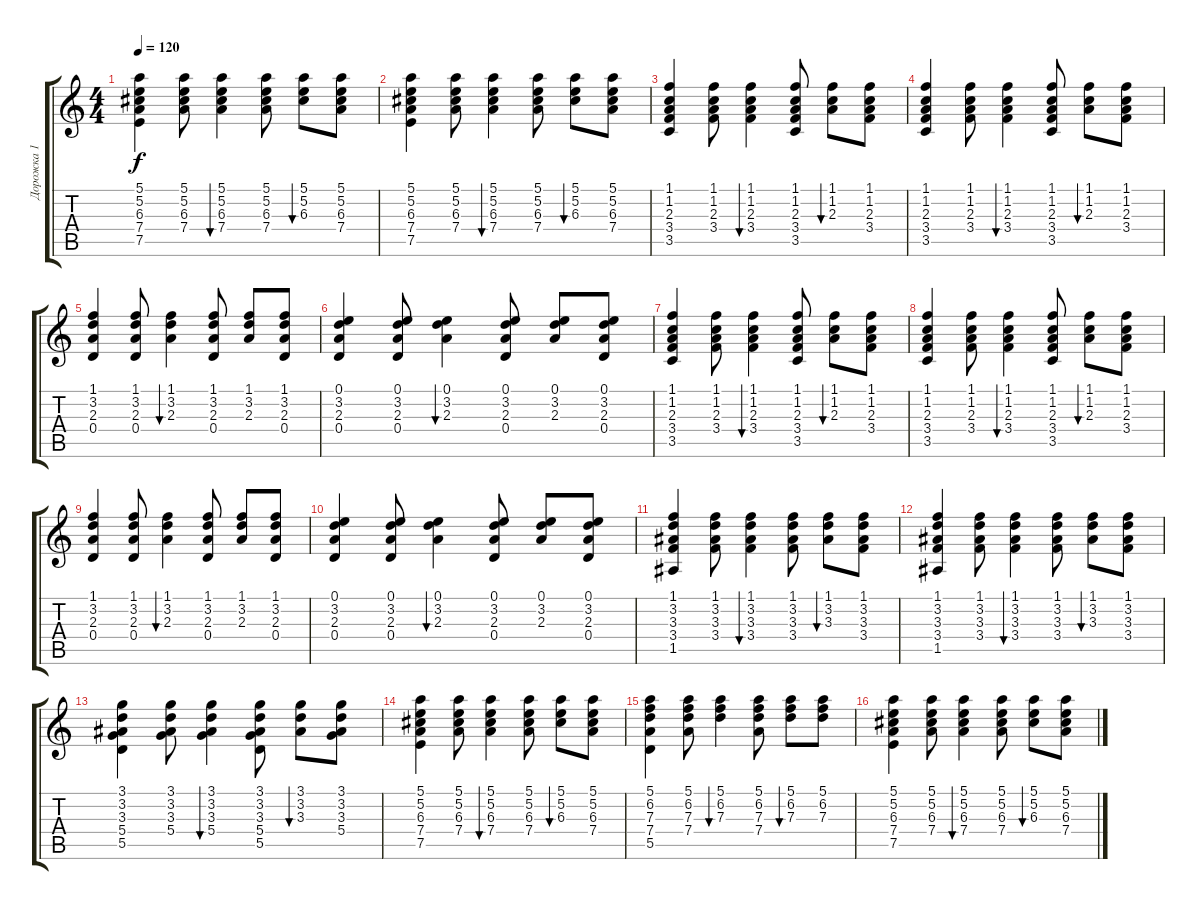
\track ("Дорожка 1" "Дорожка 1") {instrument acousticguitarsteel}
\staff {score tabs}
\tuning (E4 B3 G3 D3 A2 E2) {hide}
\ts (4 4)
\tempo 120
\clef g2
\ks c
(5.1 5.2 6.3 7.4 7.5).4{dy f} (5.1 5.2 6.3 7.4).8 (5.1 5.2 6.3 7.4).4{bu 30} (5.1 5.2 6.3 7.4).8 (5.1 5.2 6.3).8{bu 30} (5.1 5.2 6.3 7.4).8 |
(5.1 5.2 6.3 7.4 7.5).4 (5.1 5.2 6.3 7.4).8 (5.1 5.2 6.3 7.4).4{bu 30} (5.1 5.2 6.3 7.4).8 (5.1 5.2 6.3).8{bu 30} (5.1 5.2 6.3 7.4).8 |
(1.1 1.2 2.3 3.4 3.5).4 (1.1 1.2 2.3 3.4).8 (1.1 1.2 2.3 3.4).4{bu 30} (1.1 1.2 2.3 3.4 3.5).8 (1.1 1.2 2.3).8{bu 30} (1.1 1.2 2.3 3.4).8 |
(1.1 1.2 2.3 3.4 3.5).4 (1.1 1.2 2.3 3.4).8 (1.1 1.2 2.3 3.4).4{bu 30} (1.1 1.2 2.3 3.4 3.5).8 (1.1 1.2 2.3).8{bu 30} (1.1 1.2 2.3 3.4).8 |
(1.1 3.2 2.3 0.4).4 (1.1 3.2 2.3 0.4).8 (1.1 3.2 2.3).4{bu 30} (1.1 3.2 2.3 0.4).8 (1.1 3.2 2.3).8 (1.1 3.2 2.3 0.4).8 |
(0.1 3.2 2.3 0.4).4 (0.1 3.2 2.3 0.4).8 (0.1 3.2 2.3).4{bu 30} (0.1 3.2 2.3 0.4).8 (0.1 3.2 2.3).8 (0.1 3.2 2.3 0.4).8 |
(1.1 1.2 2.3 3.4 3.5).4 (1.1 1.2 2.3 3.4).8 (1.1 1.2 2.3 3.4).4{bu 30} (1.1 1.2 2.3 3.4 3.5).8 (1.1 1.2 2.3).8{bu 30} (1.1 1.2 2.3 3.4).8 |
(1.1 1.2 2.3 3.4 3.5).4 (1.1 1.2 2.3 3.4).8 (1.1 1.2 2.3 3.4).4{bu 30} (1.1 1.2 2.3 3.4 3.5).8 (1.1 1.2 2.3).8{bu 30} (1.1 1.2 2.3 3.4).8 |
(1.1 3.2 2.3 0.4).4 (1.1 3.2 2.3 0.4).8 (1.1 3.2 2.3).4{bu 30} (1.1 3.2 2.3 0.4).8 (1.1 3.2 2.3).8 (1.1 3.2 2.3 0.4).8 |
(0.1 3.2 2.3 0.4).4 (0.1 3.2 2.3 0.4).8 (0.1 3.2 2.3).4{bu 30} (0.1 3.2 2.3 0.4).8 (0.1 3.2 2.3).8 (0.1 3.2 2.3 0.4).8 |
(1.1 3.2 3.3 3.4 1.5).4 (1.1 3.2 3.3 3.4).8 (1.1 3.2 3.3 3.4).4{bu 30} (1.1 3.2 3.3 3.4).8 (1.1 3.2 3.3).8{bu 30} (1.1 3.2 3.3 3.4).8 |
(1.1 3.2 3.3 3.4 1.5).4 (1.1 3.2 3.3 3.4).8 (1.1 3.2 3.3 3.4).4{bu 30} (1.1 3.2 3.3 3.4).8 (1.1 3.2 3.3).8{bu 30} (1.1 3.2 3.3 3.4).8 |
(3.1 3.2 3.3 5.4 5.5).4 (3.1 3.2 3.3 5.4).8 (3.1 3.2 3.3 5.4).4{bu 30} (3.1 3.2 3.3 5.4 5.5).8 (3.1 3.2 3.3).8{bu 30} (3.1 3.2 3.3 5.4).8 |
(5.1 5.2 6.3 7.4 7.5).4 (5.1 5.2 6.3 7.4).8 (5.1 5.2 6.3 7.4).4{bu 30} (5.1 5.2 6.3 7.4).8 (5.1 5.2 6.3).8{bu 30} (5.1 5.2 6.3 7.4).8 |
(5.1 6.2 7.3 7.4 5.5).4 (5.1 6.2 7.3 7.4).8 (5.1 6.2 7.3).4{bu 30} (5.1 6.2 7.3 7.4).8 (5.1 6.2 7.3).8{bu 30} (5.1 6.2 7.3).8 |
(5.1 5.2 6.3 7.4 7.5).4 (5.1 5.2 6.3 7.4).8 (5.1 5.2 6.3 7.4).4{bu 30} (5.1 5.2 6.3 7.4).8 (5.1 5.2 6.3).8{bu 30} (5.1 5.2 6.3 7.4).8
